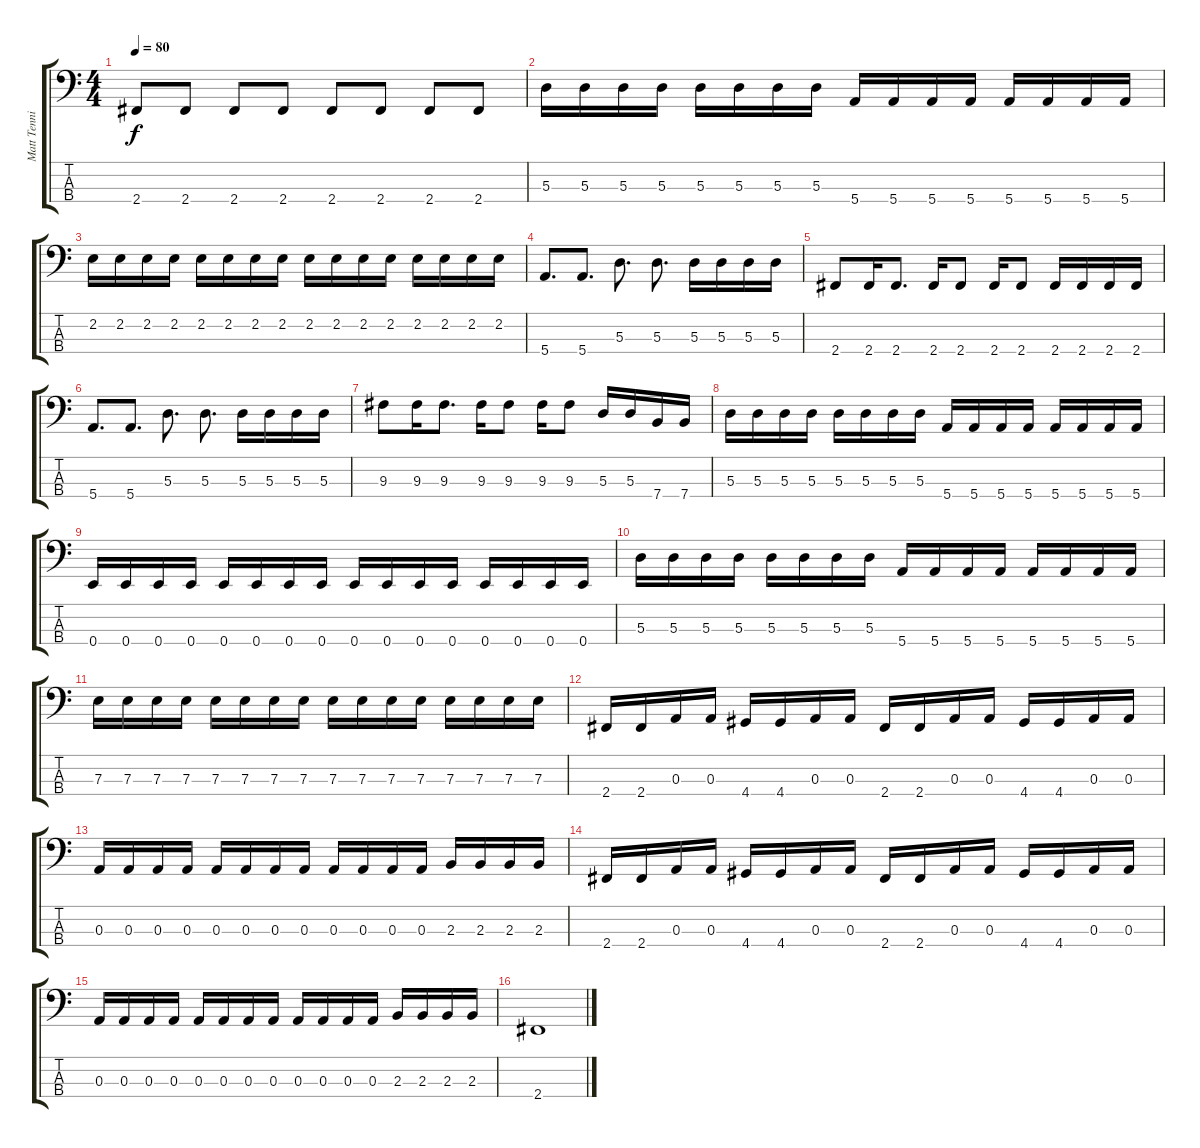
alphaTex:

\track ("Matt Tennikof" "Matt Tenni") {instrument electricbassfinger}
\staff {score tabs}
\tuning (G2 D2 A1 E1) {hide}
\ts (4 4)
\tempo 80
\clef f4
\ks c
2.4.8{dy f} 2.4.8 2.4.8 2.4.8 2.4.8 2.4.8 2.4.8 2.4.8 |
5.3.16 5.3.16 5.3.16 5.3.16 5.3.16 5.3.16 5.3.16 5.3.16 5.4.16 5.4.16 5.4.16 5.4.16 5.4.16 5.4.16 5.4.16 5.4.16 |
2.2.16 2.2.16 2.2.16 2.2.16 2.2.16 2.2.16 2.2.16 2.2.16 2.2.16 2.2.16 2.2.16 2.2.16 2.2.16 2.2.16 2.2.16 2.2.16 |
5.4.8{d} 5.4.8{d} 5.3.8{d} 5.3.8{d} 5.3.16 5.3.16 5.3.16 5.3.16 |
2.4.8 2.4.16 2.4.8{d} 2.4.16 2.4.8 2.4.16 2.4.8 2.4.16 2.4.16 2.4.16 2.4.16 |
5.4.8{d} 5.4.8{d} 5.3.8{d} 5.3.8{d} 5.3.16 5.3.16 5.3.16 5.3.16 |
9.3.8 9.3.16 9.3.8{d} 9.3.16 9.3.8 9.3.16 9.3.8 5.3.16 5.3.16 7.4.16 7.4.16 |
5.3.16 5.3.16 5.3.16 5.3.16 5.3.16 5.3.16 5.3.16 5.3.16 5.4.16 5.4.16 5.4.16 5.4.16 5.4.16 5.4.16 5.4.16 5.4.16 |
0.4.16 0.4.16 0.4.16 0.4.16 0.4.16 0.4.16 0.4.16 0.4.16 0.4.16 0.4.16 0.4.16 0.4.16 0.4.16 0.4.16 0.4.16 0.4.16 |
5.3.16 5.3.16 5.3.16 5.3.16 5.3.16 5.3.16 5.3.16 5.3.16 5.4.16 5.4.16 5.4.16 5.4.16 5.4.16 5.4.16 5.4.16 5.4.16 |
7.3.16 7.3.16 7.3.16 7.3.16 7.3.16 7.3.16 7.3.16 7.3.16 7.3.16 7.3.16 7.3.16 7.3.16 7.3.16 7.3.16 7.3.16 7.3.16 |
2.4.16 2.4.16 0.3.16 0.3.16 4.4.16 4.4.16 0.3.16 0.3.16 2.4.16 2.4.16 0.3.16 0.3.16 4.4.16 4.4.16 0.3.16 0.3.16 |
0.3.16 0.3.16 0.3.16 0.3.16 0.3.16 0.3.16 0.3.16 0.3.16 0.3.16 0.3.16 0.3.16 0.3.16 2.3.16 2.3.16 2.3.16 2.3.16 |
2.4.16 2.4.16 0.3.16 0.3.16 4.4.16 4.4.16 0.3.16 0.3.16 2.4.16 2.4.16 0.3.16 0.3.16 4.4.16 4.4.16 0.3.16 0.3.16 |
0.3.16 0.3.16 0.3.16 0.3.16 0.3.16 0.3.16 0.3.16 0.3.16 0.3.16 0.3.16 0.3.16 0.3.16 2.3.16 2.3.16 2.3.16 2.3.16 |
2.4.1
